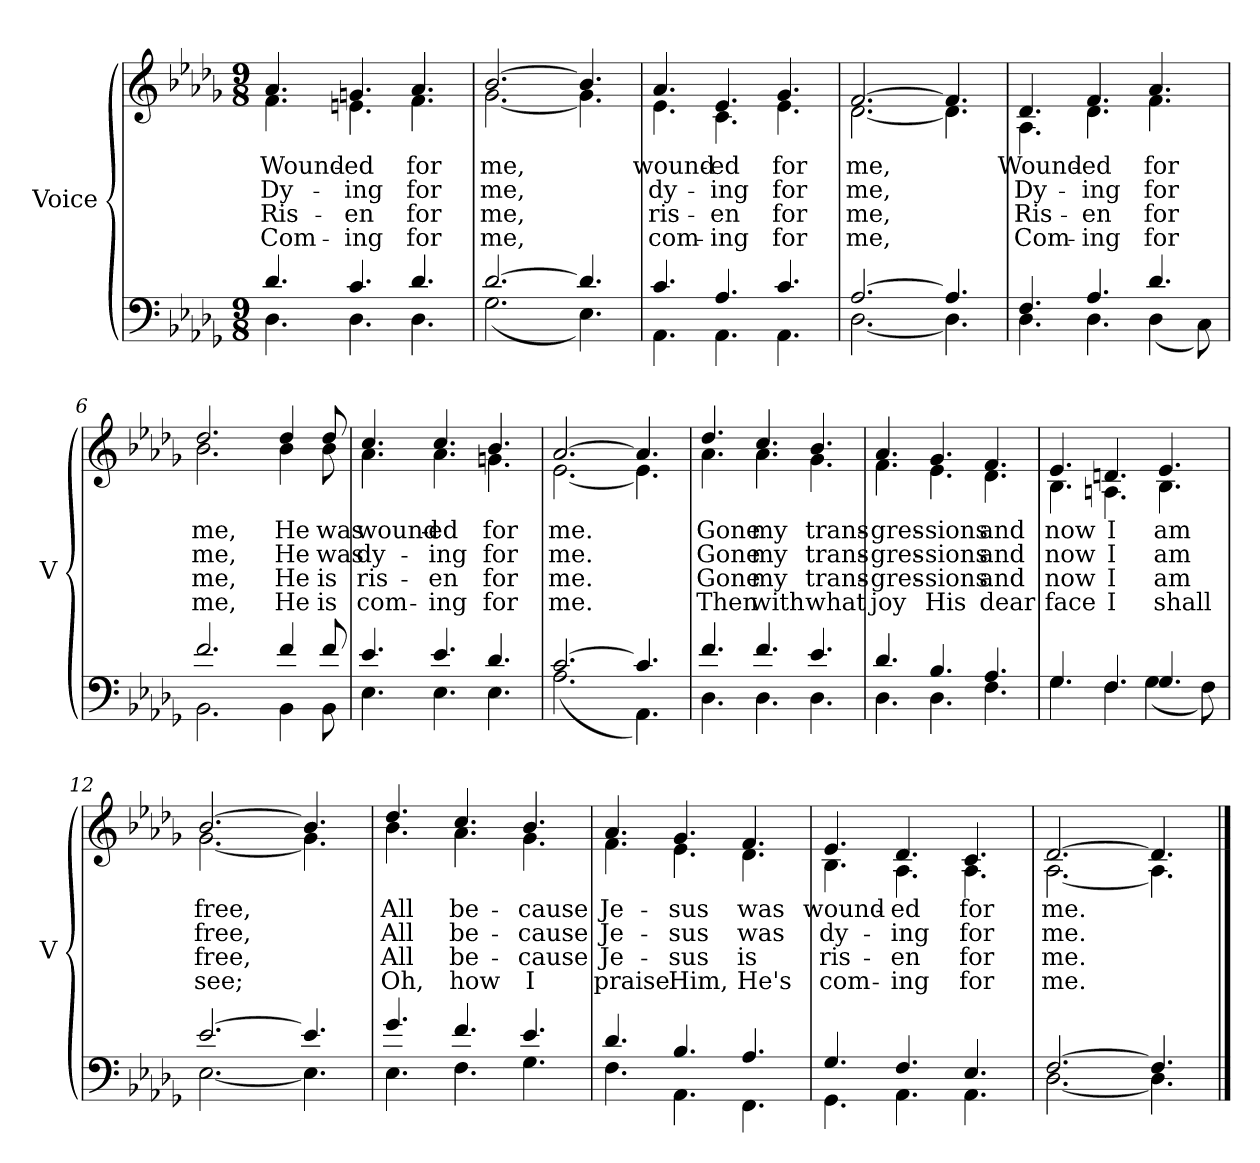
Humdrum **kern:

**kern	**kern	**text	**text	**text	**text
*part2	*part1	*part1	*part1	*part1	*part1
*staff2	*staff1	*staff1	*staff1	*staff1	*staff1
*I"Voice	*I"Voice	*	*	*	*
*I'V	*I'V	*	*	*	*
*clefF4	*clefG2	*	*	*	*
*k[b-e-a-d-g-]	*k[b-e-a-d-g-]	*	*	*	*
*M9/8	*M9/8	*	*	*	*
=1	=1	=1	=1	=1	=1
*^	*	*	*	*	*
!	!	!LO:TX:b:i:t=Verse	!	!	!	!
!	!	!	!LO:LY:b	!LO:LY:b	!LO:LY:b	!LO:LY:b
*	*	*^	*	*	*	*
4.d-/	4.D-\	4.a-/	4.f\	Wound-	Dy-	Ris-	Com-
!	!	!	!	!LO:LY:b	!LO:LY:b	!LO:LY:b	!LO:LY:b
4.c/	4.D-\	4.gn/	4.en\	-ed	-ing	-en	-ing
!	!	!	!	!LO:LY:b	!LO:LY:b	!LO:LY:b	!LO:LY:b
4.d-/	4.D-\	4.a-/	4.f\	for	for	for	for
=2	=2	=2	=2	=2	=2	=2	=2
!	!	!	!	!LO:LY:b	!LO:LY:b	!LO:LY:b	!LO:LY:b
[2.d-/	(<2.G-\	[2.b-/	[2.g-\	me,	me,	me,	me,
4.d-/]	4.E-\)	4.b-/]	4.g-\]	.	.	.	.
=3	=3	=3	=3	=3	=3	=3	=3
!	!	!	!	!LO:LY:b	!LO:LY:b	!LO:LY:b	!LO:LY:b
4.c/	4.AA-\	4.a-/	4.e-\	wound-	dy-	ris-	com-
!	!	!	!	!LO:LY:b	!LO:LY:b	!LO:LY:b	!LO:LY:b
4.A-/	4.AA-\	4.e-/	4.c\	-ed	-ing	-en	-ing
!	!	!	!	!LO:LY:b	!LO:LY:b	!LO:LY:b	!LO:LY:b
4.c/	4.AA-\	4.g-/	4.e-\	for	for	for	for
=4	=4	=4	=4	=4	=4	=4	=4
!	!	!	!	!LO:LY:b	!LO:LY:b	!LO:LY:b	!LO:LY:b
[2.A-/	[2.D-\	[2.f/	[2.d-\	me,	me,	me,	me,
4.A-/]	4.D-\]	4.f/]	4.d-\]	.	.	.	.
!!LO:LB:g=z	!!
=5	=5	=5	=5	=5	=5	=5	=5
!	!	!	!	!LO:LY:b	!LO:LY:b	!LO:LY:b	!LO:LY:b
4.F/	4.D-\	4.d-/	4.A-\	Wound-	Dy-	Ris-	Com-
!	!	!	!	!LO:LY:b	!LO:LY:b	!LO:LY:b	!LO:LY:b
4.A-/	4.D-\	4.f/	4.d-\	-ed	-ing	-en	-ing
!	!	!	!	!LO:LY:b	!LO:LY:b	!LO:LY:b	!LO:LY:b
4.d-/	(<4D-\	4.a-/	4.f\	for	for	for	for
.	8C\)	.	.	.	.	.	.
=6	=6	=6	=6	=6	=6	=6	=6
!	!	!	!	!LO:LY:b	!LO:LY:b	!LO:LY:b	!LO:LY:b
2.f/	2.BB-\	2.dd-/	2.b-\	me,	me,	me,	me,
!	!	!	!	!LO:LY:b	!LO:LY:b	!LO:LY:b	!LO:LY:b
4f/	4BB-\	4dd-/	4b-\	He	He	He	He
!	!	!	!	!LO:LY:b	!LO:LY:b	!LO:LY:b	!LO:LY:b
8f/	8BB-\	8dd-/	8b-\	was	was	is	is
=7	=7	=7	=7	=7	=7	=7	=7
!	!	!	!	!LO:LY:b	!LO:LY:b	!LO:LY:b	!LO:LY:b
4.e-/	4.E-\	4.cc/	4.a-\	wound-	dy-	ris-	com-
!	!	!	!	!LO:LY:b	!LO:LY:b	!LO:LY:b	!LO:LY:b
4.e-/	4.E-\	4.cc/	4.a-\	-ed	-ing	-en	-ing
!	!	!	!	!LO:LY:b	!LO:LY:b	!LO:LY:b	!LO:LY:b
4.d-/	4.E-\	4.b-/	4.gn\	for	for	for	for
=8	=8	=8	=8	=8	=8	=8	=8
!	!	!	!	!LO:LY:b	!LO:LY:b	!LO:LY:b	!LO:LY:b
[2.c/	(<2.A-\	[2.a-/	[2.e-\	me.	me.	me.	me.
4.c/]	4.AA-\)	4.a-/]	4.e-\]	.	.	.	.
!!LO:LB:g=z	!!
=9	=9	=9	=9	=9	=9	=9	=9
!	!	!	!	!LO:LY:b	!LO:LY:b	!LO:LY:b	!LO:LY:b
4.f/	4.D-\	4.dd-/	4.a-\	Gone	Gone	Gone	Then
!	!	!	!	!LO:LY:b	!LO:LY:b	!LO:LY:b	!LO:LY:b
4.f/	4.D-\	4.cc/	4.a-\	my	my	my	with
!	!	!	!	!LO:LY:b	!LO:LY:b	!LO:LY:b	!LO:LY:b
4.e-/	4.D-\	4.b-/	4.g-\	trans-	trans-	trans-	what
=10	=10	=10	=10	=10	=10	=10	=10
!	!	!	!	!LO:LY:b	!LO:LY:b	!LO:LY:b	!LO:LY:b
4.d-/	4.D-\	4.a-/	4.f\	-gres-	-gres-	-gres-	joy
!	!	!	!	!LO:LY:b	!LO:LY:b	!LO:LY:b	!LO:LY:b
4.B-/	4.D-\	4.g-/	4.e-\	-sions	-sions	-sions	His
!	!	!	!	!LO:LY:b	!LO:LY:b	!LO:LY:b	!LO:LY:b
4.A-/	4.F\	4.f/	4.d-\	and	and	and	dear
=11	=11	=11	=11	=11	=11	=11	=11
!	!	!	!	!LO:LY:b	!LO:LY:b	!LO:LY:b	!LO:LY:b
4.G-/	4.G-\	4.e-/	4.B-\	now	now	now	face
!	!	!	!	!LO:LY:b	!LO:LY:b	!LO:LY:b	!LO:LY:b
4.F/	4.F\	4.dn/	4.An\	I	I	I	I
!	!	!	!	!LO:LY:b	!LO:LY:b	!LO:LY:b	!LO:LY:b
4.G-/	(<4G-\	4.e-/	4.B-\	am	am	am	shall
.	8F\)	.	.	.	.	.	.
=12	=12	=12	=12	=12	=12	=12	=12
!	!	!	!	!LO:LY:b	!LO:LY:b	!LO:LY:b	!LO:LY:b
[2.e-/	[2.E-\	[2.b-/	[2.g-\	free,	free,	free,	see;
4.e-/]	4.E-\]	4.b-/]	4.g-\]	.	.	.	.
!!LO:LB:g=z	!!
=13	=13	=13	=13	=13	=13	=13	=13
!	!	!	!	!LO:LY:b	!LO:LY:b	!LO:LY:b	!LO:LY:b
4.g-/	4.E-\	4.dd-/	4.b-\	All	All	All	Oh,
!	!	!	!	!LO:LY:b	!LO:LY:b	!LO:LY:b	!LO:LY:b
4.f/	4.F\	4.cc/	4.a-\	be-	be-	be-	how
!	!	!	!	!LO:LY:b	!LO:LY:b	!LO:LY:b	!LO:LY:b
4.e-/	4.G-\	4.b-/	4.g-\	-cause	-cause	-cause	I
=14	=14	=14	=14	=14	=14	=14	=14
!	!	!	!	!LO:LY:b	!LO:LY:b	!LO:LY:b	!LO:LY:b
4.d-/	4.F\	4.a-/	4.f\	Je-	Je-	Je-	praise
!	!	!	!	!LO:LY:b	!LO:LY:b	!LO:LY:b	!LO:LY:b
4.B-/	4.AA-\	4.g-/	4.e-\	-sus	-sus	-sus	Him,
!	!	!	!	!LO:LY:b	!LO:LY:b	!LO:LY:b	!LO:LY:b
4.A-/	4.FF\	4.f/	4.d-\	was	was	is	He's
=15	=15	=15	=15	=15	=15	=15	=15
!	!	!	!	!LO:LY:b	!LO:LY:b	!LO:LY:b	!LO:LY:b
4.G-/	4.GG-\	4.e-/	4.B-\	wound-	dy-	ris-	com-
!	!	!	!	!LO:LY:b	!LO:LY:b	!LO:LY:b	!LO:LY:b
4.F/	4.AA-\	4.d-/	4.A-\	-ed	-ing	-en	-ing
!	!	!	!	!LO:LY:b	!LO:LY:b	!LO:LY:b	!LO:LY:b
4.E-/	4.AA-\	4.c/	4.A-\	for	for	for	for
=16	=16	=16	=16	=16	=16	=16	=16
!	!	!	!	!LO:LY:b	!LO:LY:b	!LO:LY:b	!LO:LY:b
[2.F/	[2.D-\	[2.d-/	[2.A-\	me.	me.	me.	me.
4.F/]	4.D-\]	4.d-/]	4.A-\]	.	.	.	.
*v	*v	*	*	*	*	*	*
*	*v	*v	*	*	*	*
==	==	==	==	==	==
*-	*-	*-	*-	*-	*-
